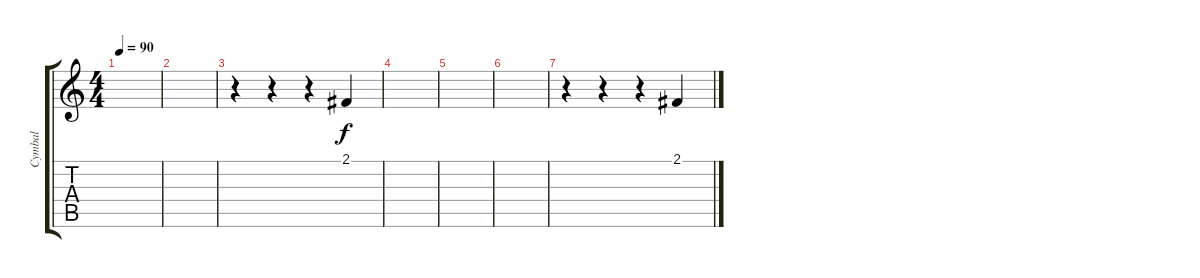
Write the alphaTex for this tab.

\track ("Cymbal" "Cymbal") {instrument reversecymbal}
\staff {score tabs}
\tuning (E4 B3 G3 D3 A2 E2) {hide}
\ts (4 4)
\tempo 90
\clef g2
\ks c
|
|
r.4 r.4 r.4 2.1.4 |
|
|
|
r.4 r.4 r.4 2.1.4
